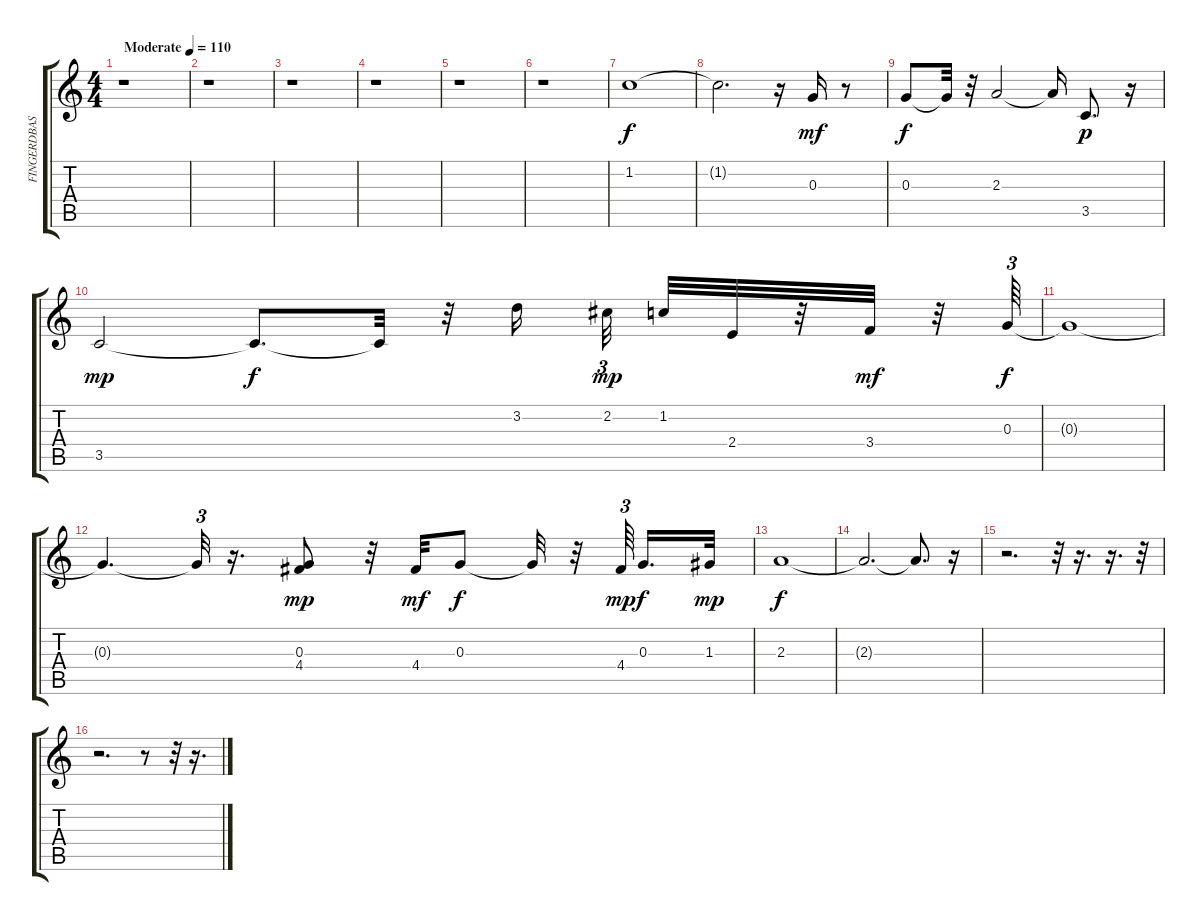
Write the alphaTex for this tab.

\track ("FINGERDBAS" "FINGERDBAS") {instrument electricbassfinger}
\staff {score tabs}
\tuning (E4 B3 G3 D3 A2 E2) {hide}
\ts (4 4)
\tempo (110 "Moderate")
\clef g2
\ks c
r.1{dy f instrument electricbassfinger} |
r.1 |
r.1 |
r.1 |
r.1 |
r.1 |
1.2.1 |
1.2{t}.2{d} r.16 0.3.16{dy mf} r.8 |
0.3.8{dy f} 0.3{t}.32 r.32 2.3.2 2.3{t}.16 3.5.8{d dy p} r.16 |
3.5.2{dy mp} 3.5{t}.8{d dy f} 3.5{t}.32 r.32 3.2.16 2.2.32{tu (3 2) dy mp} 1.2.32 2.4.32 r.32 3.4.32{dy mf} r.32 0.3.64{tu (3 2) dy f} |
0.3{t}.1 |
0.3{t}.4{d} 0.3{t}.32{tu (3 2)} r.16{d} (0.3 4.4).8{dy mp} r.32 4.4.32{dy mf} 0.3.8{dy f} 0.3{t}.32 r.32 4.4.64{tu (3 2) dy mp} 0.3.16{d dy f} 1.3.32{dy mp} |
2.3.1{dy f} |
2.3{t}.2{d} 2.3{t}.8{d} r.16 |
r.2{d} r.32 r.16{d} r.16{d} r.32 |
r.2{d} r.8 r.32 r.16{d}
